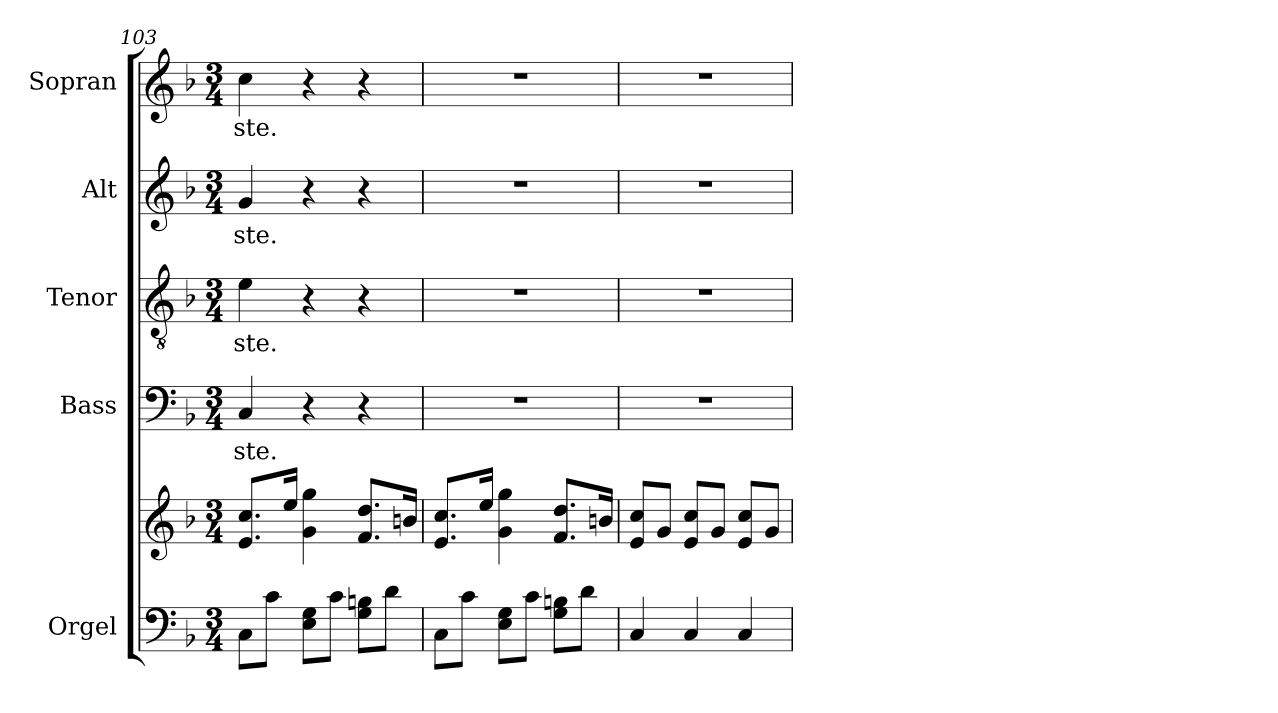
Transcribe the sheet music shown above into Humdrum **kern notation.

**kern	**kern	**kern	**text	**kern	**text	**kern	**text	**kern	**text
*part5	*part5	*part4	*part4	*part3	*part3	*part2	*part2	*part1	*part1
*staff6	*staff5	*staff4	*staff4	*staff3	*staff3	*staff2	*staff2	*staff1	*staff1
*I"Orgel	*	*I"Bass	*	*I"Tenor	*	*I"Alt	*	*I"Sopran	*
*I'Org.	*	*I'B.	*	*I'T.	*	*I'A.	*	*I'S.	*
*clefF4	*clefG2	*clefF4	*	*clefGv2	*	*clefG2	*	*clefG2	*
*k[b-]	*k[b-]	*k[b-]	*	*k[b-]	*	*k[b-]	*	*k[b-]	*
*F:	*F:	*F:	*	*F:	*	*F:	*	*F:	*
*M3/4	*M3/4	*M3/4	*	*M3/4	*	*M3/4	*	*M3/4	*
=103	=103	=103	=103	=103	=103	=103	=103	=103	=103
!	!	!	!LO:LY:b	!	!LO:LY:b	!	!LO:LY:b	!	!LO:LY:b
8C\L	8.e/ 8.cc/L	4C/	-ste.	4e\	-ste.	4g/	-ste.	4cc\	-ste.
8c\J	.	.	.	.	.	.	.	.	.
.	16ee/Jk	.	.	.	.	.	.	.	.
8E\ 8G\L	4g\ 4gg\	4r	.	4r	.	4r	.	4r	.
8c\J	.	.	.	.	.	.	.	.	.
8G\ 8Bn\L	8.f/ 8.dd/L	4r	.	4r	.	4r	.	4r	.
8d\J	.	.	.	.	.	.	.	.	.
.	16bn/Jk	.	.	.	.	.	.	.	.
=104	=104	=104	=104	=104	=104	=104	=104	=104	=104
8C\L	8.e/ 8.cc/L	2.r	.	2.r	.	2.r	.	2.r	.
8c\J	.	.	.	.	.	.	.	.	.
.	16ee/Jk	.	.	.	.	.	.	.	.
8E\ 8G\L	4g\ 4gg\	.	.	.	.	.	.	.	.
8c\J	.	.	.	.	.	.	.	.	.
8G\ 8Bn\L	8.f/ 8.dd/L	.	.	.	.	.	.	.	.
8d\J	.	.	.	.	.	.	.	.	.
.	16bn/Jk	.	.	.	.	.	.	.	.
!!LO:PB:g=z
=105	=105	=105	=105	=105	=105	=105	=105	=105	=105
4C/	8e/ 8cc/L	2.r	.	2.r	.	2.r	.	2.r	.
.	8g/J	.	.	.	.	.	.	.	.
4C/	8e/ 8cc/L	.	.	.	.	.	.	.	.
.	8g/J	.	.	.	.	.	.	.	.
4C/	8e/ 8cc/L	.	.	.	.	.	.	.	.
.	8g/J	.	.	.	.	.	.	.	.
=	=	=	=	=	=	=	=	=	=
*-	*-	*-	*-	*-	*-	*-	*-	*-	*-
